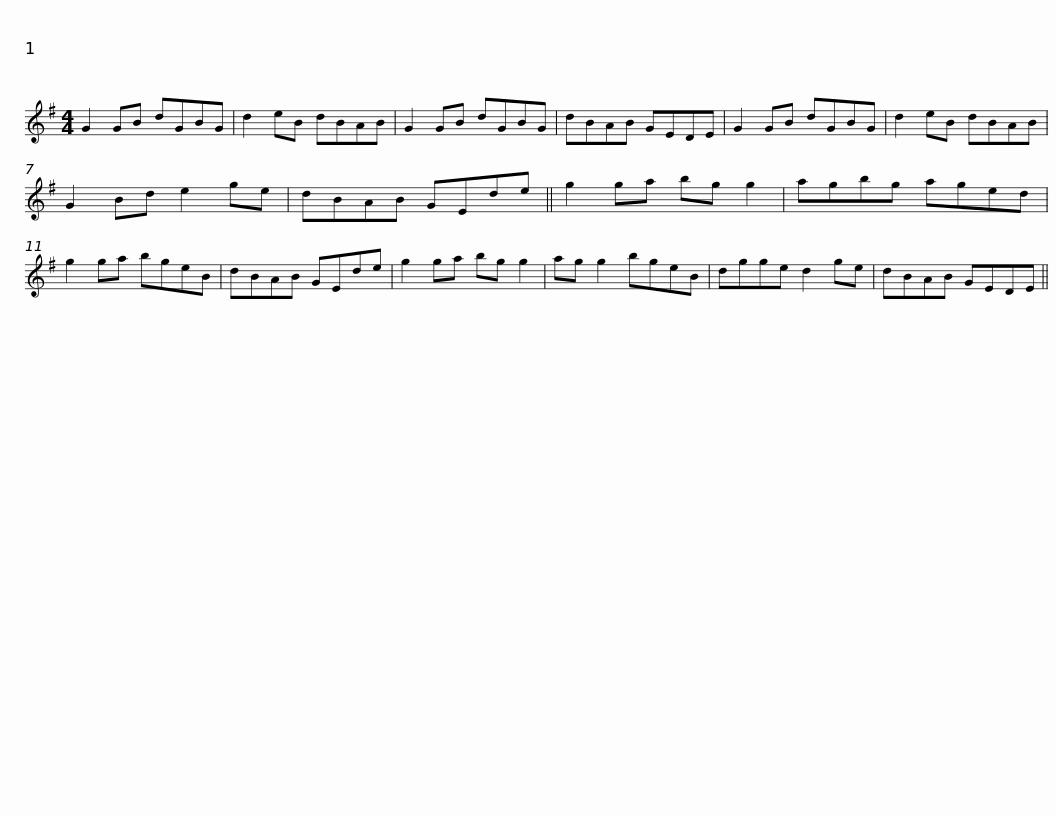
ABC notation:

X:1
L:1/8
M:4/4
I:linebreak $
K:G
V:1 treble
V:1
 G2 GB dGBG | d2 eB dBAB | G2 GB dGBG | dBAB GEDE | G2 GB dGBG | %5
 d2 eB dBAB |$ G2 Bd e2 ge | dBAB GEde || g2 ga bg g2 | agbg aged | %10
 g2 ga bgeB | dBAB GEde |$ g2 ga bg g2 | ag g2 bgeB | dgge d2 ge | %15
 dBAB GEDE || %16
